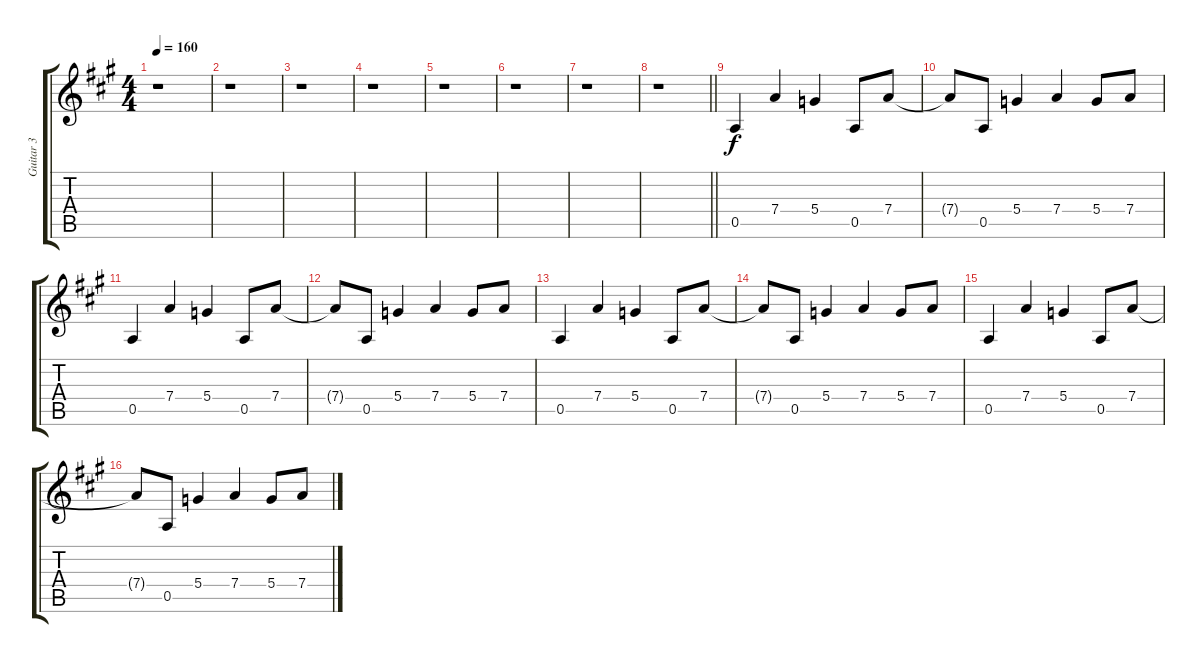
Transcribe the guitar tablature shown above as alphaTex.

\track ("Guitar 3" "Guitar 3") {instrument distortionguitar}
\staff {score tabs}
\tuning (E4 B3 G3 D3 A2 E2) {hide}
\ts (4 4)
\tempo 160
\clef g2
\ks a
r.1{dy f} |
r.1 |
r.1 |
r.1 |
r.1 |
r.1 |
r.1 |
\barLineRight lightlight
r.1 |
0.5.4 7.4.4 5.4.4 0.5.8 7.4.8 |
7.4{t}.8 0.5.8 5.4.4 7.4.4 5.4.8 7.4.8 |
0.5.4 7.4.4 5.4.4 0.5.8 7.4.8 |
7.4{t}.8 0.5.8 5.4.4 7.4.4 5.4.8 7.4.8 |
0.5.4 7.4.4 5.4.4 0.5.8 7.4.8 |
7.4{t}.8 0.5.8 5.4.4 7.4.4 5.4.8 7.4.8 |
0.5.4 7.4.4 5.4.4 0.5.8 7.4.8 |
7.4{t}.8 0.5.8 5.4.4 7.4.4 5.4.8 7.4.8
